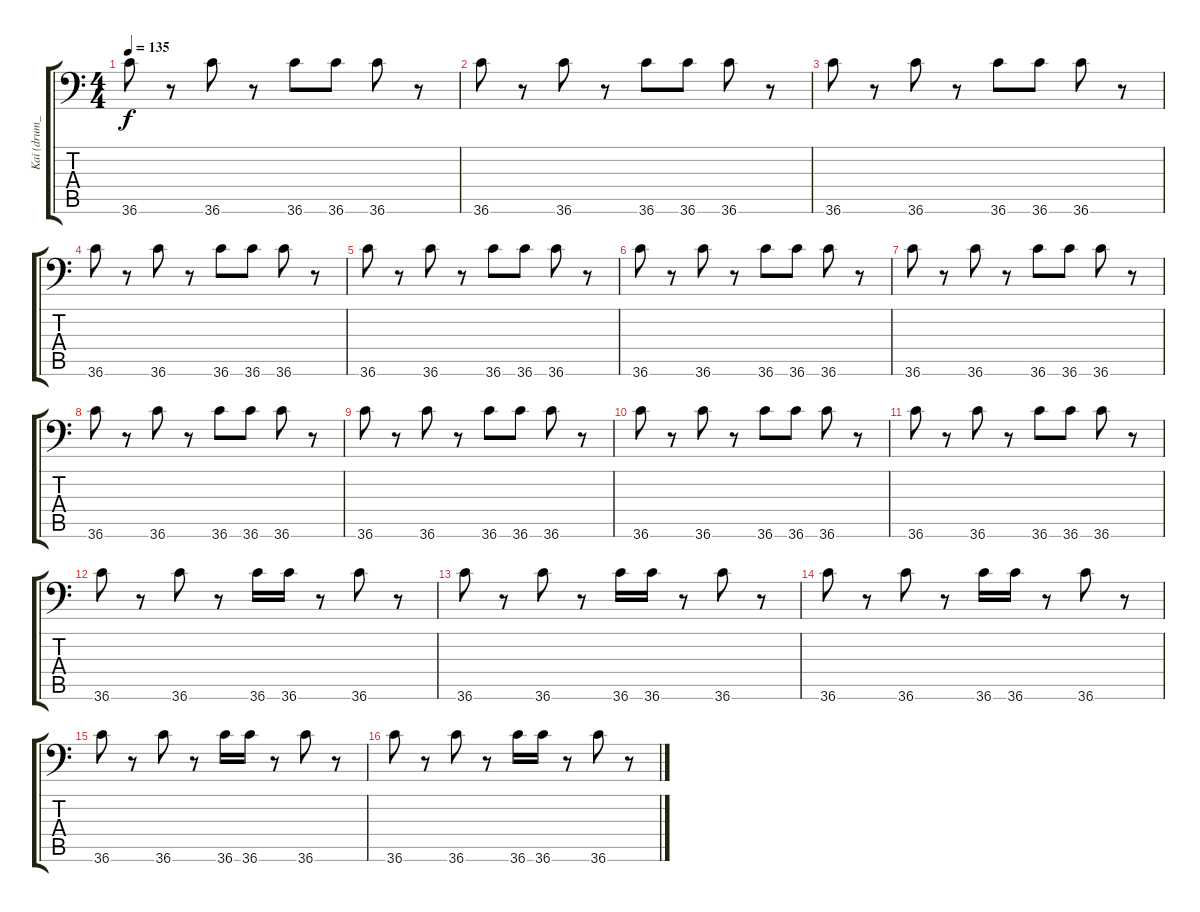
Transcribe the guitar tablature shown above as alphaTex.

\track ("Kai (drum_bass)" "Kai (drum_") {instrument acousticgrandpiano}
\staff {score tabs}
\tuning (C-1 C-1 C-1 C-1 C-1 C-1) {hide}
\ts (4 4)
\tempo 135
\clef f4
\ks c
36.6.8{dy f} r.8 36.6.8 r.8 36.6.8 36.6.8 36.6.8 r.8 |
36.6.8 r.8 36.6.8 r.8 36.6.8 36.6.8 36.6.8 r.8 |
36.6.8 r.8 36.6.8 r.8 36.6.8 36.6.8 36.6.8 r.8 |
36.6.8 r.8 36.6.8 r.8 36.6.8 36.6.8 36.6.8 r.8 |
36.6.8 r.8 36.6.8 r.8 36.6.8 36.6.8 36.6.8 r.8 |
36.6.8 r.8 36.6.8 r.8 36.6.8 36.6.8 36.6.8 r.8 |
36.6.8 r.8 36.6.8 r.8 36.6.8 36.6.8 36.6.8 r.8 |
36.6.8 r.8 36.6.8 r.8 36.6.8 36.6.8 36.6.8 r.8 |
36.6.8 r.8 36.6.8 r.8 36.6.8 36.6.8 36.6.8 r.8 |
36.6.8 r.8 36.6.8 r.8 36.6.8 36.6.8 36.6.8 r.8 |
36.6.8 r.8 36.6.8 r.8 36.6.8 36.6.8 36.6.8 r.8 |
36.6.8 r.8 36.6.8 r.8 36.6.16 36.6.16 r.8 36.6.8 r.8 |
36.6.8 r.8 36.6.8 r.8 36.6.16 36.6.16 r.8 36.6.8 r.8 |
36.6.8 r.8 36.6.8 r.8 36.6.16 36.6.16 r.8 36.6.8 r.8 |
36.6.8 r.8 36.6.8 r.8 36.6.16 36.6.16 r.8 36.6.8 r.8 |
36.6.8 r.8 36.6.8 r.8 36.6.16 36.6.16 r.8 36.6.8 r.8
